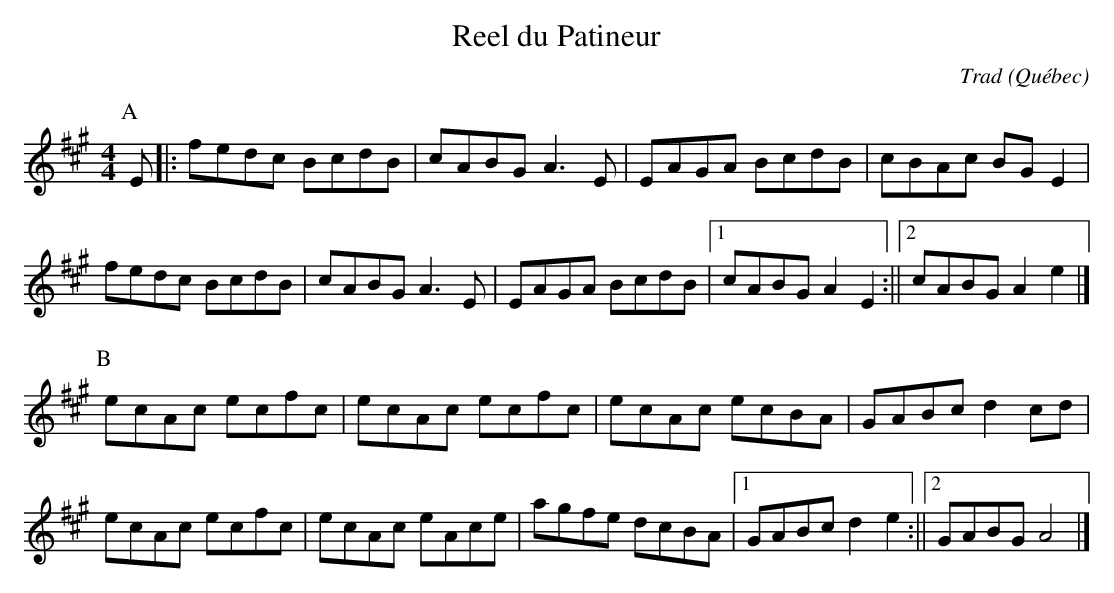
X:1
T:Reel du Patineur
C:Trad
O:Québec
M:4/4
L:1/8
K:Amaj
P:A
E |: fedc BcdB | cABG A3E | EAGA BcdB | cBAc BGE2 |
fedc BcdB | cABG A3E | EAGA BcdB |1 cABG A2E2 :||2 cABG A2e2 |]
P:B
ecAc ecfc | ecAc ecfc | ecAc ecBA | GABc d2cd |
ecAc ecfc | ecAc eAce | agfe dcBA |1 GABc d2e2 :||2 GABG A4 |]
